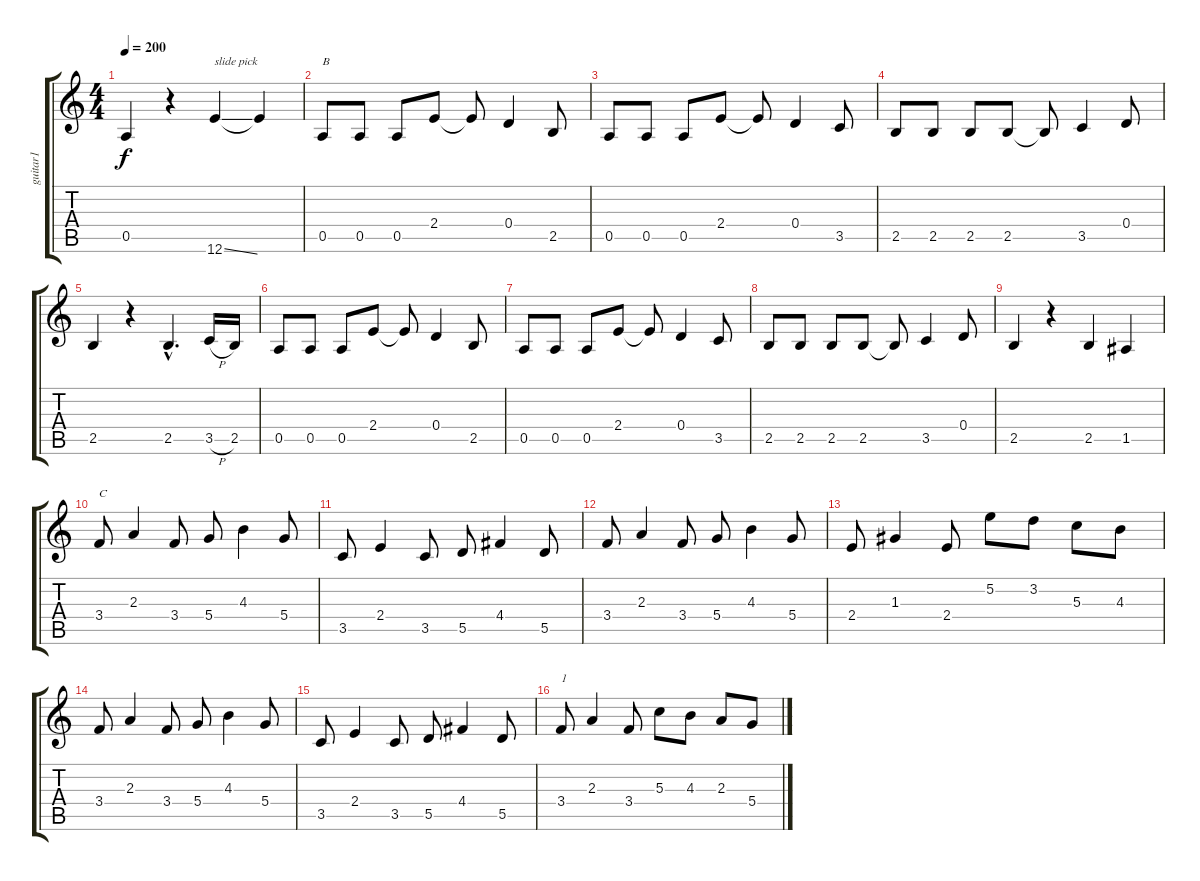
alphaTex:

\track ("guitar1" "guitar1") {instrument distortionguitar}
\staff {score tabs}
\tuning (E4 B3 G3 D3 A2 E2) {hide}
\ts (4 4)
\tempo 200
\clef g2
\ks c
0.5.4{dy f} r.4 12.6{ss}.4{txt "slide pick"} 12.6{t}.4 |
0.5.8{txt "B"} 0.5.8 0.5.8 2.4.8 2.4{t}.8 0.4.4 2.5.8 |
0.5.8 0.5.8 0.5.8 2.4.8 2.4{t}.8 0.4.4 3.5.8 |
2.5.8 2.5.8 2.5.8 2.5.8 2.5{t}.8 3.5.4 0.4.8 |
2.5.4 r.4 2.5{hac}.4{d} 3.5{h}.16 2.5.16 |
0.5.8 0.5.8 0.5.8 2.4.8 2.4{t}.8 0.4.4 2.5.8 |
0.5.8 0.5.8 0.5.8 2.4.8 2.4{t}.8 0.4.4 3.5.8 |
2.5.8 2.5.8 2.5.8 2.5.8 2.5{t}.8 3.5.4 0.4.8 |
2.5.4 r.4 2.5.4 1.5.4 |
3.4.8{txt "C"} 2.3.4 3.4.8 5.4.8 4.3.4 5.4.8 |
3.5.8 2.4.4 3.5.8 5.5.8 4.4.4 5.5.8 |
3.4.8 2.3.4 3.4.8 5.4.8 4.3.4 5.4.8 |
2.4.8 1.3.4 2.4.8 5.2.8 3.2.8 5.3.8 4.3.8 |
3.4.8 2.3.4 3.4.8 5.4.8 4.3.4 5.4.8 |
3.5.8 2.4.4 3.5.8 5.5.8 4.4.4 5.5.8 |
3.4.8{txt "1"} 2.3.4 3.4.8 5.3.8 4.3.8 2.3.8 5.4.8
